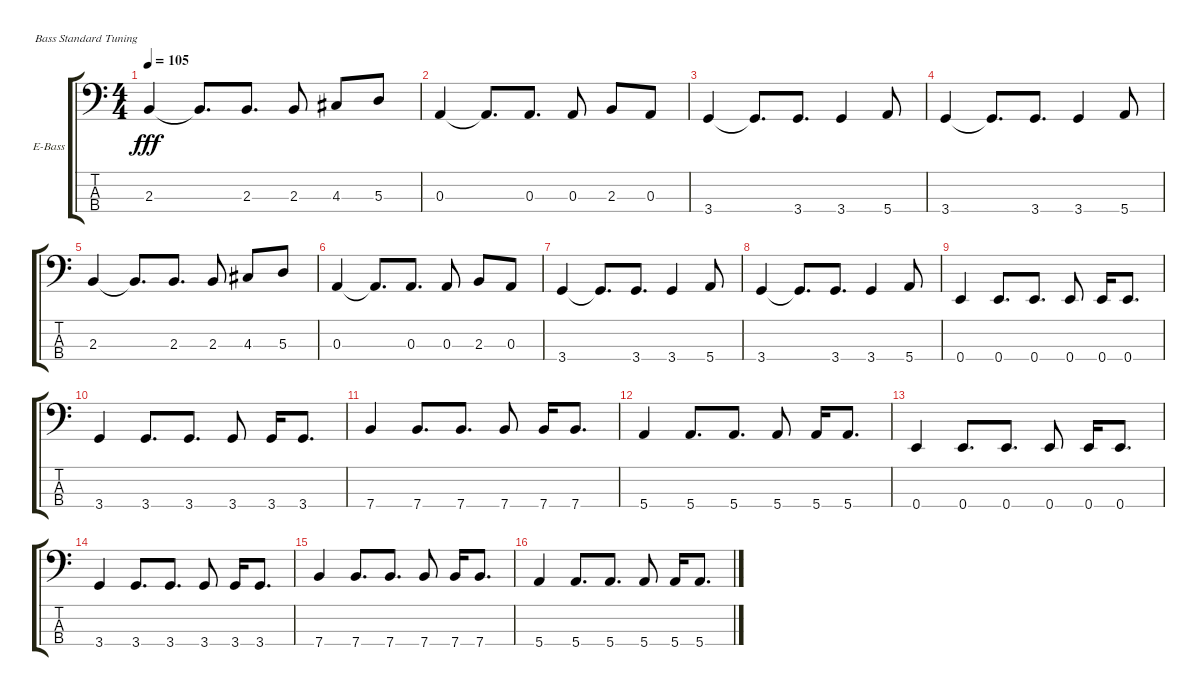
\defaultSystemsLayout 4
\bracketExtendMode groupsimilarinstruments
\firstSystemTrackNameOrientation horizontal
\otherSystemsTrackNameOrientation horizontal
\track ("Bass Guitar" "E-Bass") {instrument electricbassfinger}
\staff {score tabs}
\tuning (G2 D2 A1 E1)
\ts (4 4)
\tempo 105
\clef f4
\scale
0.333333
\ks c
2.3.4{dy fff} 2.3{t}.8{d} 2.3.8{d} 2.3.8 4.3.8 5.3.8 |
\scale
0.333333 0.3.4 0.3{t}.8{d} 0.3.8{d} 0.3.8 2.3.8 0.3.8 |
\scale
0.333333 3.4.4 3.4{t}.8{d} 3.4.8{d} 3.4.4 5.4.8 |
\scale
0.333333 3.4.4 3.4{t}.8{d} 3.4.8{d} 3.4.4 5.4.8 |
\scale
0.333333 2.3.4 2.3{t}.8{d} 2.3.8{d} 2.3.8 4.3.8 5.3.8 |
\scale
0.333333 0.3.4 0.3{t}.8{d} 0.3.8{d} 0.3.8 2.3.8 0.3.8 |
\scale
0.333333 3.4.4 3.4{t}.8{d} 3.4.8{d} 3.4.4 5.4.8 |
\scale
0.333333 3.4.4 3.4{t}.8{d} 3.4.8{d} 3.4.4 5.4.8 |
\scale
0.333333 0.4.4 0.4.8{d} 0.4.8{d} 0.4.8 0.4.16 0.4.8{d} |
\scale
0.333333 3.4.4 3.4.8{d} 3.4.8{d} 3.4.8 3.4.16 3.4.8{d} |
\scale
0.333333 7.4.4 7.4.8{d} 7.4.8{d} 7.4.8 7.4.16 7.4.8{d} |
\scale
0.333333 5.4.4 5.4.8{d} 5.4.8{d} 5.4.8 5.4.16 5.4.8{d} |
\scale
0.333333 0.4.4 0.4.8{d} 0.4.8{d} 0.4.8 0.4.16 0.4.8{d} |
\scale
0.333333 3.4.4 3.4.8{d} 3.4.8{d} 3.4.8 3.4.16 3.4.8{d} |
\scale
0.333333 7.4.4 7.4.8{d} 7.4.8{d} 7.4.8 7.4.16 7.4.8{d} |
\scale
0.333333 5.4.4 5.4.8{d} 5.4.8{d} 5.4.8 5.4.16 5.4.8{d}
